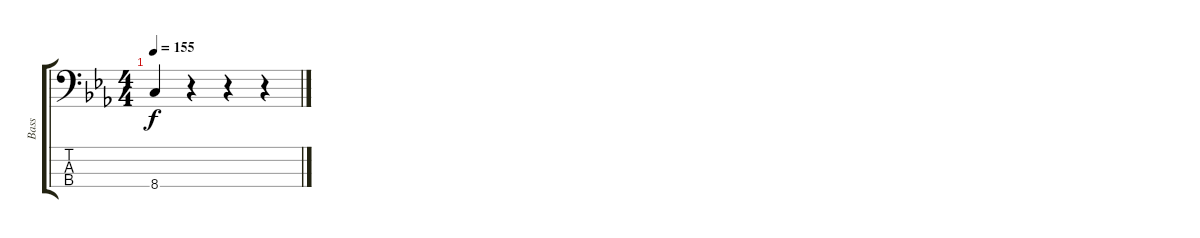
\track ("Bass" "Bass") {instrument electricbasspick}
\staff {score tabs}
\tuning (G2 D2 A1 E1) {hide}
\ts (4 4)
\tempo 155
\clef f4
\ks cminor
8.4.4{dy f} r.4 r.4 r.4
